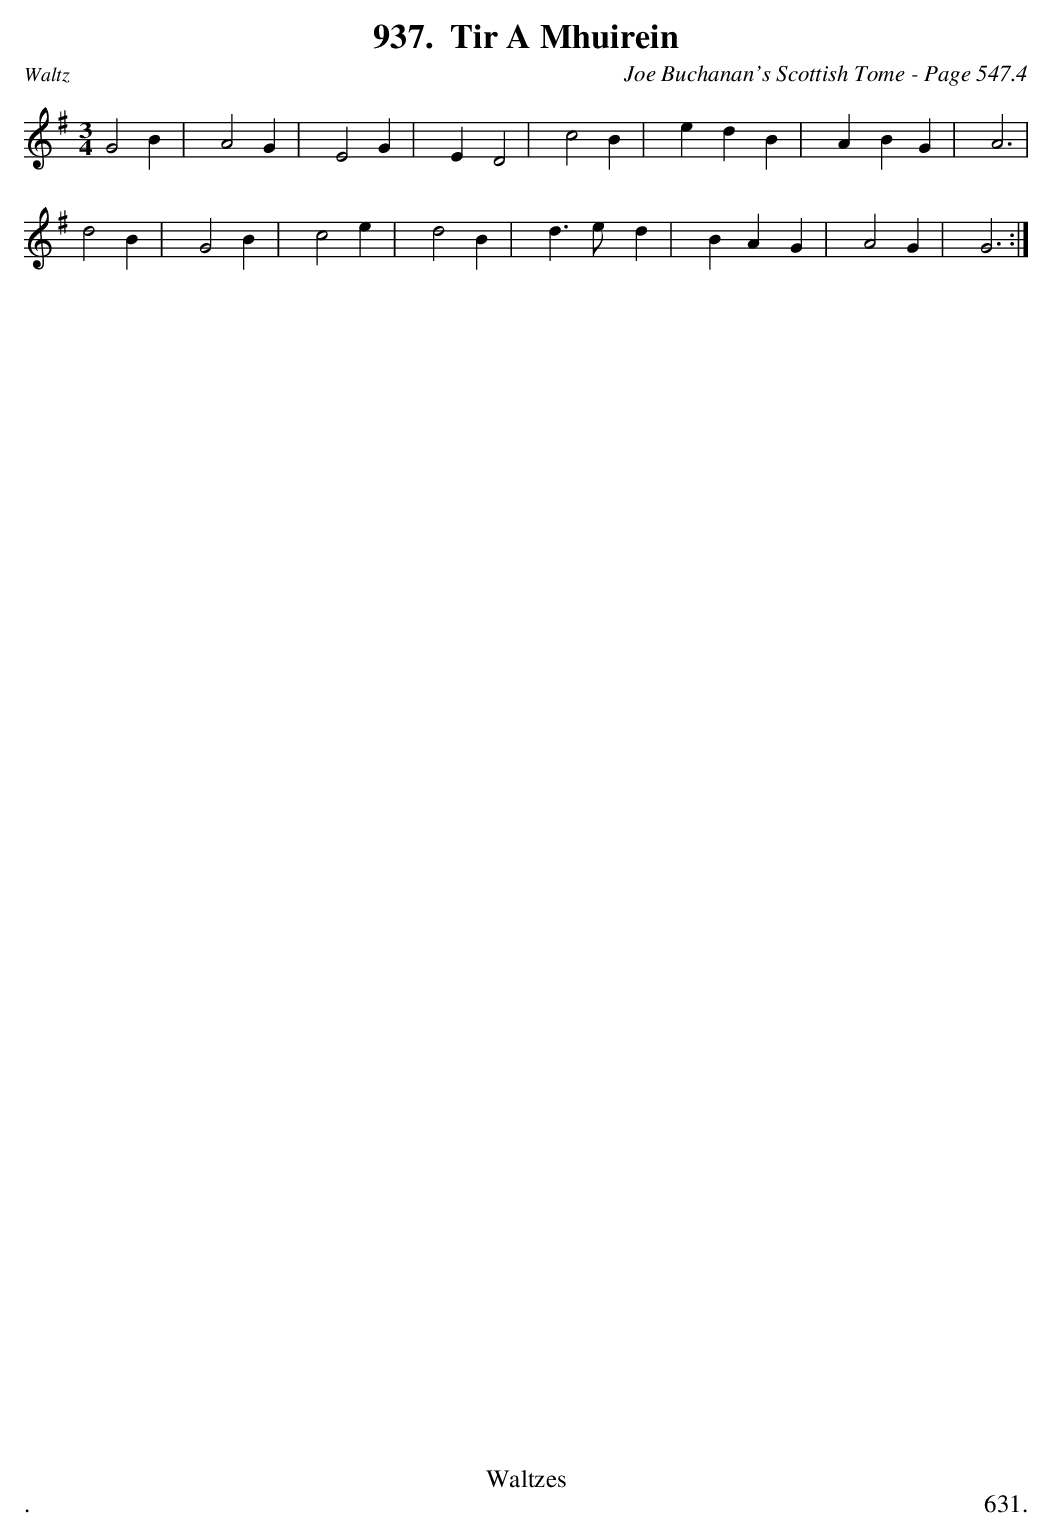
X:1
T:Tir A Mhuirein
C:Joe Buchanan's Scottish Tome - Page 547.4
L:1/4
M:3/4
K:G
G2 B | A2 G | E2 G | E D2 | c2 B | e d B | A B G | A3 |
d2 B | G2 B | c2 e | d2 B | d>e d | B A G | A2 G | G3 :|
